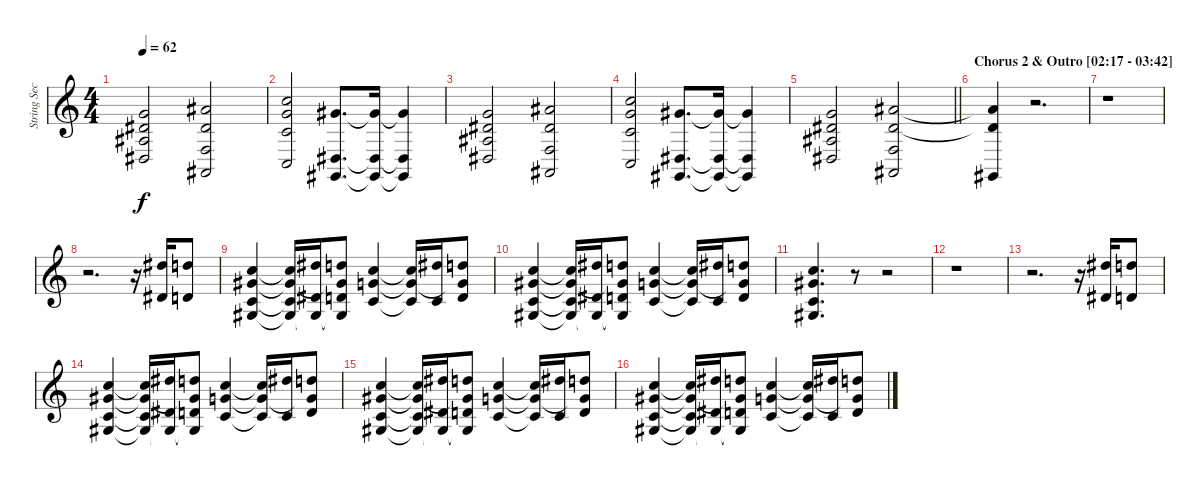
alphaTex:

\track ("String Section" "String Sec") {instrument stringensemble1}
\staff {score}
\tuning (E4 B3 G3 D3 A2 E2) {hide}
\ts (4 4)
\tempo 62
\clef g2
\ks c
(8.2 8.3 8.4 6.5).2{dy f} (6.1 4.2 8.5 6.6).2 |
(8.1 8.2 5.3 3.5).2 (9.2 6.5 4.6).8{d} (9.2{t} 6.5{t} 4.6{t}).16 (9.2{t} 6.5{t} 4.6{t}).4 |
(8.2 8.3 8.4 6.5).2 (6.1 4.2 8.5 6.6).2 |
(8.1 8.2 5.3 3.5).2 (9.2 6.5 4.6).8{d} (9.2{t} 6.5{t} 4.6{t}).16 (9.2{t} 6.5{t} 4.6{t}).4 |
\barLineRight lightlight
(8.2 8.3 8.4 6.5).2 (6.1 4.2 8.5 6.6).2 |
\section ("" "Chorus 2 & Outro [02:17 - 03:42]")
(6.1{t} 4.2{t} 4.6).4 r.2{d} |
r.1 |
r.2{d} r.16 (11.1 8.3).16 (10.1 7.3).8 |
(8.1 9.2 5.3 6.4).4 (8.1{t} 9.2{t} 5.3{t} 6.4{t}).16 (11.1 8.3 6.4{t}).16 (10.1 9.2{t} 7.3 6.4{t}).8 (8.1 8.2 5.3).4 (8.1{t} 8.2{t} 5.3{t}).16 (11.1 5.3).16 (10.1 8.2{t} 7.3).8 |
(8.1 9.2 5.3 6.4).4 (8.1{t} 9.2{t} 5.3{t} 6.4{t}).16 (11.1 8.3 6.4{t}).16 (10.1 9.2{t} 7.3 6.4{t}).8 (8.1 8.2 5.3).4 (8.1{t} 8.2{t} 5.3{t}).16 (11.1 5.3).16 (10.1 8.2{t} 7.3).8 |
(8.1 9.2 5.3 6.4).4{d} r.8 r.2 |
r.1 |
r.2{d} r.16 (11.1 8.3).16 (10.1 7.3).8 |
(8.1 9.2 5.3 6.4).4 (8.1{t} 9.2{t} 5.3{t} 6.4{t}).16 (11.1 8.3 6.4{t}).16 (10.1 9.2{t} 7.3 6.4{t}).8 (8.1 8.2 5.3).4 (8.1{t} 8.2{t} 5.3{t}).16 (11.1 5.3).16 (10.1 8.2{t} 7.3).8 |
(8.1 9.2 5.3 6.4).4 (8.1{t} 9.2{t} 5.3{t} 6.4{t}).16 (11.1 8.3 6.4{t}).16 (10.1 9.2{t} 7.3 6.4{t}).8 (8.1 8.2 5.3).4 (8.1{t} 8.2{t} 5.3{t}).16 (11.1 5.3).16 (10.1 8.2{t} 7.3).8 |
(8.1 9.2 5.3 6.4).4 (8.1{t} 9.2{t} 5.3{t} 6.4{t}).16 (11.1 8.3 6.4{t}).16 (10.1 9.2{t} 7.3 6.4{t}).8 (8.1 8.2 5.3).4 (8.1{t} 8.2{t} 5.3{t}).16 (11.1 5.3).16 (10.1 8.2{t} 7.3).8
